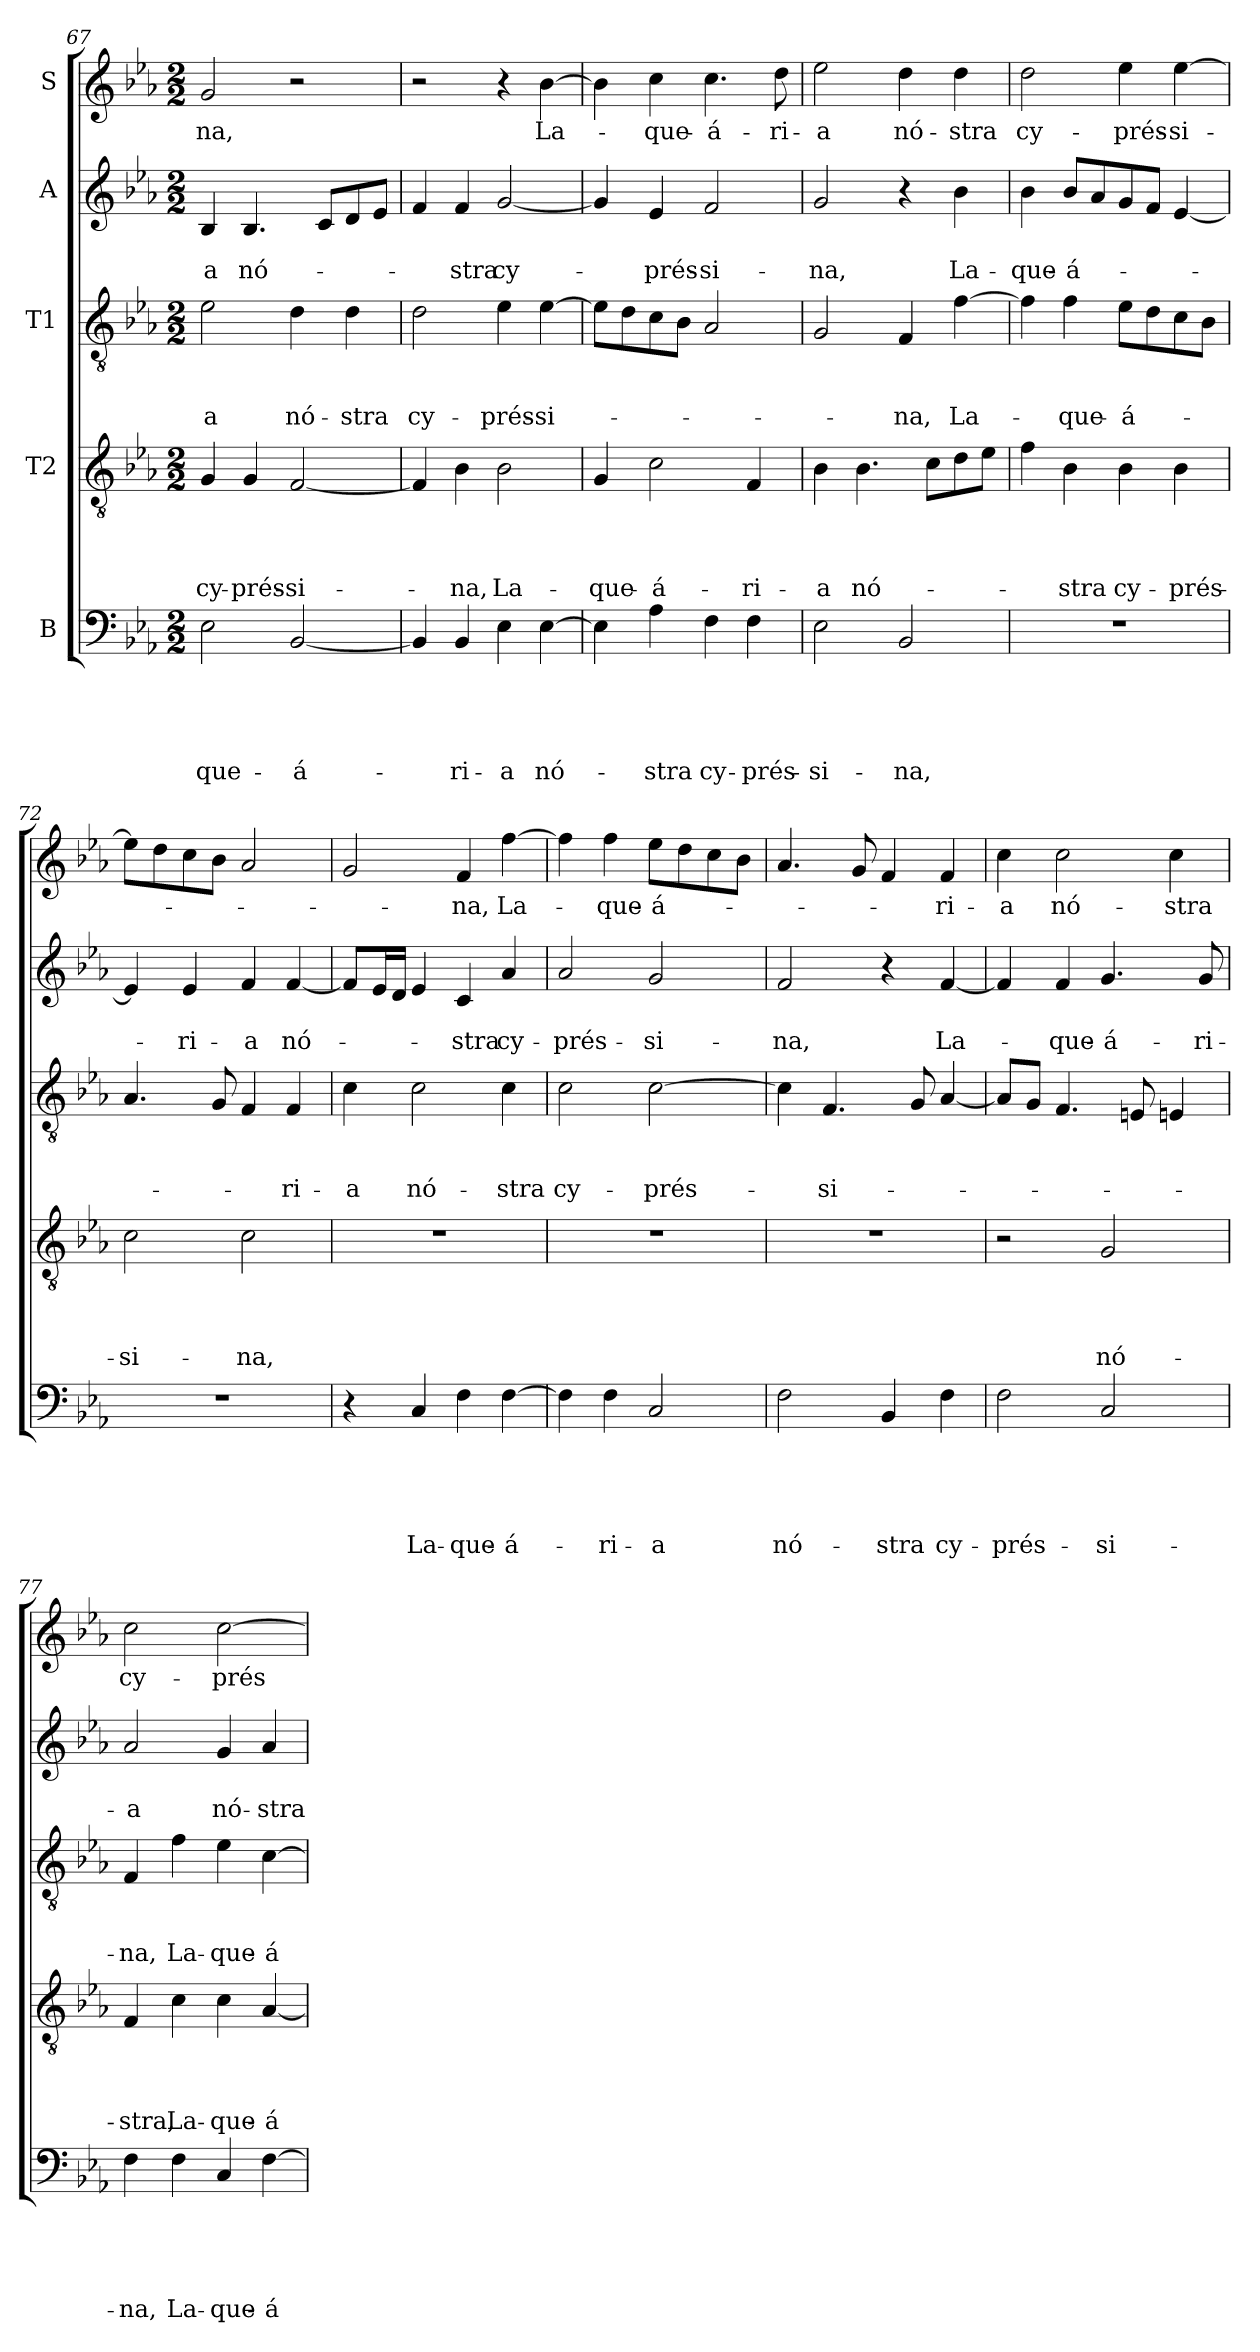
**kern	**text	**text	**text	**text	**text	**kern	**text	**text	**text	**text	**kern	**text	**text	**text	**kern	**text	**text	**kern	**text
*part5	*part5	*part5	*part5	*part5	*part5	*part4	*part4	*part4	*part4	*part4	*part3	*part3	*part3	*part3	*part2	*part2	*part2	*part1	*part1
*staff5	*staff5	*staff5	*staff5	*staff5	*staff5	*staff4	*staff4	*staff4	*staff4	*staff4	*staff3	*staff3	*staff3	*staff3	*staff2	*staff2	*staff2	*staff1	*staff1
*I"B	*	*	*	*	*	*I"T2	*	*	*	*	*I"T1	*	*	*	*I"A	*	*	*I"S	*
!!LO:PB:g=z
*clefF4	*	*	*	*	*	*clefGv2	*	*	*	*	*clefGv2	*	*	*	*clefG2	*	*	*clefG2	*
*k[b-e-a-]	*	*	*	*	*	*k[b-e-a-]	*	*	*	*	*k[b-e-a-]	*	*	*	*k[b-e-a-]	*	*	*k[b-e-a-]	*
*E-:	*	*	*	*	*	*E-:	*	*	*	*	*E-:	*	*	*	*E-:	*	*	*E-:	*
*M2/2	*	*	*	*	*	*M2/2	*	*	*	*	*M2/2	*	*	*	*M2/2	*	*	*M2/2	*
=67	=67	=67	=67	=67	=67	=67	=67	=67	=67	=67	=67	=67	=67	=67	=67	=67	=67	=67	=67
!	!	!	!	!	!LO:LY:b	!	!	!	!	!LO:LY:b	!	!	!	!LO:LY:b	!	!	!LO:LY:b	!	!LO:LY:b
2E-\	.	.	.	.	-que-	4G/	.	.	.	cy-	2e-\	.	.	-a	4B-/	.	-a	2g/	-na,
!	!	!	!	!	!	!	!	!	!	!LO:LY:b	!	!	!	!	!	!	!LO:LY:b	!	!
.	.	.	.	.	.	4G/	.	.	.	-prés-	.	.	.	.	4.B-/	.	nó-	.	.
!	!	!	!	!	!LO:LY:b	!	!	!	!	!LO:LY:b	!	!	!	!LO:LY:b	!	!	!	!	!
[2BB-/	.	.	.	.	-á-	[2F/	.	.	.	-si-	4d\	.	.	nó-	.	.	.	2r	.
.	.	.	.	.	.	.	.	.	.	.	.	.	.	.	8c/L	.	.	.	.
!	!	!	!	!	!	!	!	!	!	!	!	!	!	!LO:LY:b	!	!	!	!	!
.	.	.	.	.	.	.	.	.	.	.	4d\	.	.	-stra	8d/	.	.	.	.
.	.	.	.	.	.	.	.	.	.	.	.	.	.	.	8e-/J	.	.	.	.
=68	=68	=68	=68	=68	=68	=68	=68	=68	=68	=68	=68	=68	=68	=68	=68	=68	=68	=68	=68
!	!	!	!	!	!	!	!	!	!	!	!	!	!	!LO:LY:b	!	!	!	!	!
4BB-/]	.	.	.	.	.	4F/]	.	.	.	.	2d\	.	.	cy-	4f/	.	.	2r	.
!	!	!	!	!	!LO:LY:b	!	!	!	!	!LO:LY:b	!	!	!	!	!	!	!LO:LY:b	!	!
4BB-/	.	.	.	.	-ri-	4B-\	.	.	.	-na,	.	.	.	.	4f/	.	-stra	.	.
!	!	!	!	!	!LO:LY:b	!	!	!	!	!LO:LY:b	!	!	!	!LO:LY:b	!	!	!LO:LY:b	!	!
4E-\	.	.	.	.	-a	2B-\	.	.	.	La-	4e-\	.	.	-prés-	[2g/	.	cy-	4r	.
!	!	!	!	!	!LO:LY:b	!	!	!	!	!	!	!	!	!LO:LY:b	!	!	!	!	!LO:LY:b
[4E-\	.	.	.	.	nó-	.	.	.	.	.	[4e-\	.	.	-si-	.	.	.	[4b-\	La-
=69	=69	=69	=69	=69	=69	=69	=69	=69	=69	=69	=69	=69	=69	=69	=69	=69	=69	=69	=69
!	!	!	!	!	!	!	!	!	!	!LO:LY:b	!	!	!	!	!	!	!	!	!
4E-\]	.	.	.	.	.	4G/	.	.	.	-que-	8e-\L]	.	.	.	4g/]	.	.	4b-\]	.
.	.	.	.	.	.	.	.	.	.	.	8d\	.	.	.	.	.	.	.	.
!	!	!	!	!	!LO:LY:b	!	!	!	!	!LO:LY:b	!	!	!	!	!	!	!LO:LY:b	!	!LO:LY:b
4A-\	.	.	.	.	-stra	2c\	.	.	.	-á-	8c\	.	.	.	4e-/	.	-prés-	4cc\	-que-
.	.	.	.	.	.	.	.	.	.	.	8B-\J	.	.	.	.	.	.	.	.
!	!	!	!	!	!LO:LY:b	!	!	!	!	!	!	!	!	!	!	!	!LO:LY:b	!	!LO:LY:b
4F\	.	.	.	.	cy-	.	.	.	.	.	2A-/	.	.	.	2f/	.	-si-	4.cc\	-á-
!	!	!	!	!	!LO:LY:b	!	!	!	!	!LO:LY:b	!	!	!	!	!	!	!	!	!
4F\	.	.	.	.	-prés-	4F/	.	.	.	-ri-	.	.	.	.	.	.	.	.	.
!	!	!	!	!	!	!	!	!	!	!	!	!	!	!	!	!	!	!	!LO:LY:b
.	.	.	.	.	.	.	.	.	.	.	.	.	.	.	.	.	.	8dd\	-ri-
=70	=70	=70	=70	=70	=70	=70	=70	=70	=70	=70	=70	=70	=70	=70	=70	=70	=70	=70	=70
!	!	!	!	!	!LO:LY:b	!	!	!	!	!LO:LY:b	!	!	!	!	!	!	!LO:LY:b	!	!LO:LY:b
2E-\	.	.	.	.	-si-	4B-\	.	.	.	-a	2G/	.	.	.	2g/	.	-na,	2ee-\	-a
!	!	!	!	!	!	!	!	!	!	!LO:LY:b	!	!	!	!	!	!	!	!	!
.	.	.	.	.	.	4.B-\	.	.	.	nó-	.	.	.	.	.	.	.	.	.
!	!	!	!	!	!LO:LY:b	!	!	!	!	!	!	!	!	!LO:LY:b	!	!	!	!	!LO:LY:b
2BB-/	.	.	.	.	-na,	.	.	.	.	.	4F/	.	.	-na,	4r	.	.	4dd\	nó-
.	.	.	.	.	.	8c\L	.	.	.	.	.	.	.	.	.	.	.	.	.
!	!	!	!	!	!	!	!	!	!	!	!	!	!	!LO:LY:b	!	!	!LO:LY:b	!	!LO:LY:b
.	.	.	.	.	.	8d\	.	.	.	.	[4f\	.	.	La-	4b-\	.	La-	4dd\	-stra
.	.	.	.	.	.	8e-\J	.	.	.	.	.	.	.	.	.	.	.	.	.
=71	=71	=71	=71	=71	=71	=71	=71	=71	=71	=71	=71	=71	=71	=71	=71	=71	=71	=71	=71
!	!	!	!	!	!	!	!	!	!	!	!	!	!	!	!	!	!LO:LY:b	!	!LO:LY:b
1r	.	.	.	.	.	4f\	.	.	.	.	4f\]	.	.	.	4b-\	.	-que-	2dd\	cy-
!	!	!	!	!	!	!	!	!	!	!LO:LY:b	!	!	!	!LO:LY:b	!	!	!LO:LY:b	!	!
.	.	.	.	.	.	4B-\	.	.	.	-stra	4f\	.	.	-que-	8b-/L	.	-á-	.	.
.	.	.	.	.	.	.	.	.	.	.	.	.	.	.	8a-/	.	.	.	.
!	!	!	!	!	!	!	!	!	!	!LO:LY:b	!	!	!	!LO:LY:b	!	!	!	!	!LO:LY:b
.	.	.	.	.	.	4B-\	.	.	.	cy-	8e-\L	.	.	-á-	8g/	.	.	4ee-\	-prés-
.	.	.	.	.	.	.	.	.	.	.	8d\	.	.	.	8f/J	.	.	.	.
!	!	!	!	!	!	!	!	!	!	!LO:LY:b	!	!	!	!	!	!	!	!	!LO:LY:b
.	.	.	.	.	.	4B-\	.	.	.	-prés-	8c\	.	.	.	[4e-/	.	.	[4ee-\	-si-
.	.	.	.	.	.	.	.	.	.	.	8B-\J	.	.	.	.	.	.	.	.
!!LO:LB:g=z
=72	=72	=72	=72	=72	=72	=72	=72	=72	=72	=72	=72	=72	=72	=72	=72	=72	=72	=72	=72
!	!	!	!	!	!	!	!	!	!	!LO:LY:b	!	!	!	!	!	!	!	!	!
1r	.	.	.	.	.	2c\	.	.	.	-si-	4.A-/	.	.	.	4e-/]	.	.	8ee-\L]	.
.	.	.	.	.	.	.	.	.	.	.	.	.	.	.	.	.	.	8dd\	.
!	!	!	!	!	!	!	!	!	!	!	!	!	!	!	!	!	!LO:LY:b	!	!
.	.	.	.	.	.	.	.	.	.	.	.	.	.	.	4e-/	.	-ri-	8cc\	.
.	.	.	.	.	.	.	.	.	.	.	8G/	.	.	.	.	.	.	8b-\J	.
!	!	!	!	!	!	!	!	!	!	!LO:LY:b	!	!	!	!	!	!	!LO:LY:b	!	!
.	.	.	.	.	.	2c\	.	.	.	-na,	4F/	.	.	.	4f/	.	-a	2a-/	.
!	!	!	!	!	!	!	!	!	!	!	!	!	!	!LO:LY:b	!	!	!LO:LY:b	!	!
.	.	.	.	.	.	.	.	.	.	.	4F/	.	.	-ri-	[4f/	.	nó-	.	.
=73	=73	=73	=73	=73	=73	=73	=73	=73	=73	=73	=73	=73	=73	=73	=73	=73	=73	=73	=73
!	!	!	!	!	!	!	!	!	!	!	!	!	!	!LO:LY:b	!	!	!	!	!
4r	.	.	.	.	.	1r	.	.	.	.	4c\	.	.	-a	8f/L]	.	.	2g/	.
.	.	.	.	.	.	.	.	.	.	.	.	.	.	.	16e-/L	.	.	.	.
.	.	.	.	.	.	.	.	.	.	.	.	.	.	.	16d/JJ	.	.	.	.
!	!	!	!	!	!LO:LY:b	!	!	!	!	!	!	!	!	!LO:LY:b	!	!	!	!	!
4C/	.	.	.	.	La-	.	.	.	.	.	2c\	.	.	nó-	4e-/	.	.	.	.
!	!	!	!	!	!LO:LY:b	!	!	!	!	!	!	!	!	!	!	!	!LO:LY:b	!	!LO:LY:b
4F\	.	.	.	.	-que-	.	.	.	.	.	.	.	.	.	4c/	.	-stra	4f/	-na,
!	!	!	!	!	!LO:LY:b	!	!	!	!	!	!	!	!	!LO:LY:b	!	!	!LO:LY:b	!	!LO:LY:b
[4F\	.	.	.	.	-á-	.	.	.	.	.	4c\	.	.	-stra	4a-/	.	cy-	[4ff\	La-
=74	=74	=74	=74	=74	=74	=74	=74	=74	=74	=74	=74	=74	=74	=74	=74	=74	=74	=74	=74
!	!	!	!	!	!	!	!	!	!	!	!	!	!	!LO:LY:b	!	!	!LO:LY:b	!	!
4F\]	.	.	.	.	.	1r	.	.	.	.	2c\	.	.	cy-	2a-/	.	-prés-	4ff\]	.
!	!	!	!	!	!LO:LY:b	!	!	!	!	!	!	!	!	!	!	!	!	!	!LO:LY:b
4F\	.	.	.	.	-ri-	.	.	.	.	.	.	.	.	.	.	.	.	4ff\	-que-
!	!	!	!	!	!LO:LY:b	!	!	!	!	!	!	!	!	!LO:LY:b	!	!	!LO:LY:b	!	!LO:LY:b
2C/	.	.	.	.	-a	.	.	.	.	.	[2c\	.	.	-prés-	2g/	.	-si-	8ee-\L	-á-
.	.	.	.	.	.	.	.	.	.	.	.	.	.	.	.	.	.	8dd\	.
.	.	.	.	.	.	.	.	.	.	.	.	.	.	.	.	.	.	8cc\	.
.	.	.	.	.	.	.	.	.	.	.	.	.	.	.	.	.	.	8b-\J	.
=75	=75	=75	=75	=75	=75	=75	=75	=75	=75	=75	=75	=75	=75	=75	=75	=75	=75	=75	=75
!	!	!	!	!	!LO:LY:b	!	!	!	!	!	!	!	!	!	!	!	!LO:LY:b	!	!
2F\	.	.	.	.	nó-	1r	.	.	.	.	4c\]	.	.	.	2f/	.	-na,	4.a-/	.
!	!	!	!	!	!	!	!	!	!	!	!	!	!	!LO:LY:b	!	!	!	!	!
.	.	.	.	.	.	.	.	.	.	.	4.F/	.	.	-si-	.	.	.	.	.
.	.	.	.	.	.	.	.	.	.	.	.	.	.	.	.	.	.	8g/	.
!	!	!	!	!	!LO:LY:b	!	!	!	!	!	!	!	!	!	!	!	!	!	!
4BB-/	.	.	.	.	-stra	.	.	.	.	.	.	.	.	.	4r	.	.	4f/	.
.	.	.	.	.	.	.	.	.	.	.	8G/	.	.	.	.	.	.	.	.
!	!	!	!	!	!LO:LY:b	!	!	!	!	!	!	!	!	!	!	!	!LO:LY:b	!	!LO:LY:b
4F\	.	.	.	.	cy-	.	.	.	.	.	[4A-/	.	.	.	[4f/	.	La-	4f/	-ri-
=76	=76	=76	=76	=76	=76	=76	=76	=76	=76	=76	=76	=76	=76	=76	=76	=76	=76	=76	=76
!	!	!	!	!	!LO:LY:b	!	!	!	!	!	!	!	!	!	!	!	!	!	!LO:LY:b
2F\	.	.	.	.	-prés-	2r	.	.	.	.	8A-/L]	.	.	.	4f/]	.	.	4cc\	-a
.	.	.	.	.	.	.	.	.	.	.	8G/J	.	.	.	.	.	.	.	.
!	!	!	!	!	!	!	!	!	!	!	!	!	!	!	!	!	!LO:LY:b	!	!LO:LY:b
.	.	.	.	.	.	.	.	.	.	.	4.F/	.	.	.	4f/	.	-que-	2cc\	nó-
!	!	!	!	!	!LO:LY:b	!	!	!	!	!LO:LY:b	!	!	!	!	!	!	!LO:LY:b	!	!
2C/	.	.	.	.	-si-	2G/	.	.	.	nó-	.	.	.	.	4.g/	.	-á-	.	.
.	.	.	.	.	.	.	.	.	.	.	8Eni/	.	.	.	.	.	.	.	.
!	!	!	!	!	!	!	!	!	!	!	!	!	!	!	!	!	!	!	!LO:LY:b
.	.	.	.	.	.	.	.	.	.	.	4Eni/	.	.	.	.	.	.	4cc\	-stra
!	!	!	!	!	!	!	!	!	!	!	!	!	!	!	!	!	!LO:LY:b	!	!
.	.	.	.	.	.	.	.	.	.	.	.	.	.	.	8g/	.	-ri-	.	.
!!LO:PB:g=z
=77	=77	=77	=77	=77	=77	=77	=77	=77	=77	=77	=77	=77	=77	=77	=77	=77	=77	=77	=77
!	!	!	!	!	!LO:LY:b	!	!	!	!	!LO:LY:b	!	!	!	!LO:LY:b	!	!	!LO:LY:b	!	!LO:LY:b
4F\	.	.	.	.	-na,	4F/	.	.	.	-stra,	4F/	.	.	-na,	2a-/	.	-a	2cc\	cy-
!	!	!	!	!	!LO:LY:b	!	!	!	!	!LO:LY:b	!	!	!	!LO:LY:b	!	!	!	!	!
4F\	.	.	.	.	La-	4c\	.	.	.	La-	4f\	.	.	La-	.	.	.	.	.
!	!	!	!	!	!LO:LY:b	!	!	!	!	!LO:LY:b	!	!	!	!LO:LY:b	!	!	!LO:LY:b	!	!LO:LY:b
4C/	.	.	.	.	-que-	4c\	.	.	.	-que-	4e-\	.	.	-que-	4g/	.	nó-	[2cc\	-prés-
!	!	!	!	!	!LO:LY:b	!	!	!	!	!LO:LY:b	!	!	!	!LO:LY:b	!	!	!LO:LY:b	!	!
[4F\	.	.	.	.	-á-	[4A-/	.	.	.	-á-	[4c\	.	.	-á-	4a-/	.	-stra	.	.
=	=	=	=	=	=	=	=	=	=	=	=	=	=	=	=	=	=	=	=
*-	*-	*-	*-	*-	*-	*-	*-	*-	*-	*-	*-	*-	*-	*-	*-	*-	*-	*-	*-
